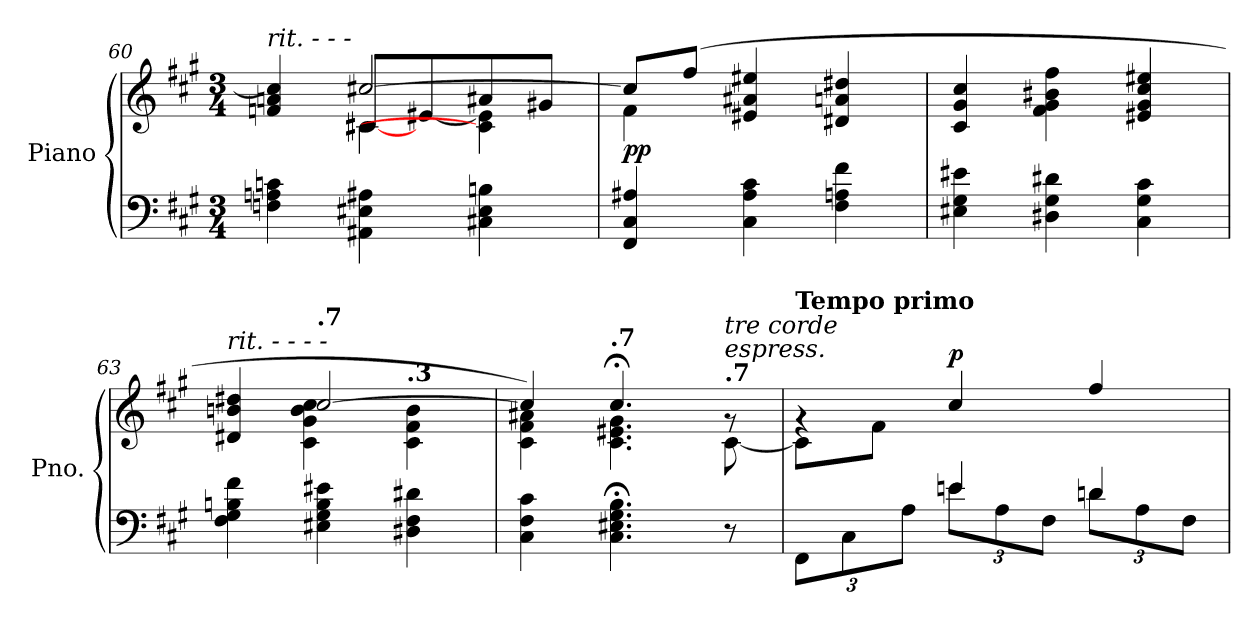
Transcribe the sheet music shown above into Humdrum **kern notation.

**kern	**kern	**dynam
*part1	*part1	*part1
*staff2	*staff1	*staff1/2
*I"Piano	*	*
*I'Pno.	*	*
*clefF4	*clefG2	*
*k[f#c#g#]	*k[f#c#g#]	*
*M3/4	*M3/4	*
=60	=60	=60
*	*^	*
*	*	*^	*
!	!LO:TX:a:i:t=rit.  -         -         -	!	!	!
4Fn\ 4An\ 4cn\	4fn/ 4an/ 4cc/]	4ryy	4ryy	.
4AA#X\ 4E#X\ 4A#X\	[2cc#X/	[8c#X/L	4c#X\	.
.	.	[8e#X/	.	.
4C#X\ 4E#\ 4Bn\	.	8a#X/	4c#\] 4e#\]	.
.	.	8g#X/J	.	.
*	*	*v	*v	*
=61	=61	=61	=61
!	!	!	!LO:DY:b
4FF#/ 4C#/ 4A#X/	8cc#/L]	4f#\	pp
.	(8ff#/J	.	.
4C#\ 4A#\ 4c#\	4e#X/ 4a#X/ 4ee#X/	2ryy	.
4F#\ 4An\ 4f#\	4d#X/ 4an/ 4dd#X/	.	.
*	*v	*v	*
!!LO:LB:g=z
=62	=62	=62
4E#X\ 4G#\ 4e#X\	4c#/ 4g#/ 4cc#/	.
4D#X\ 4G#\ 4d#X\	4f#\ 4g#\ 4b#X\ 4ff#\	.
4C#\ 4G#\ 4c#\	4e#X/ 4g#/ 4cc#/ 4ee#X/	.
=63	=63	=63
*	*MM60	*
*	*^	*
!	!LO:TX:a:i:t=rit. -      -      -      -	!	!
4F#\ 4G#\ 4Bn\ 4f#\	4d#X/ 4bn/ 4dd#X/	4ryy	.
*	*MM56	*	*
!	!LO:TX:a:B:t=.7	!	!
4E#X\ 4G#\ 4B\ 4e#X\	[2cc#/	4c#\ 4g#\ 4b\ 4cc#\	.
*	*MM53	*	*
!	!	!LO:TX:a:B:t=.3	!
4D#X\ 4F#\ 4d#X\	.	4c#\ 4f#\ 4b\	.
=64	=64	=64	=64
*	*MM50	*	*
4C#\ 4F#\ 4c#\	4cc#/])	4c#\ 4f#\ 4a#X\	.
*	*MM46	*	*
!	!LO:TX:a:B:t=.7	!	!
4.C#\; 4.E#X\; 4.G#\; 4.B\;	4.cc#;</	4.c#\ 4.e#X\ 4.g#\	.
*	*MM41	*	*
!	!LO:TX:a:B:t=.7	!	!
!	!LO:TX:a:i:t=espress.	!	!
!	!LO:TX:a:i:t=tre corde	!	!
8r	8rg	[8c#\	.
=65	=65	=65	=65
*^	*	*	*
*	*Xbrackettup	*	*	*
!	!	!LO:TX:a:B:t=Tempo primo	!	!
4ryy	12FF#\L	4rg	8c#\L]	.
.	12C#\	.	.	.
.	.	.	8f#\J	.
.	12A\J	.	.	.
!	!	!	!	!LO:DY:a
4en/	12e\L	4cc#/	2ryy	p
.	12A\	.	.	.
.	12F#\J	.	.	.
4dn/	12d\L	4ff#/	.	.
.	12A\	.	.	.
.	12F#\J	.	.	.
*v	*v	*	*	*
*	*v	*v	*
=	=	=
*-	*-	*-
